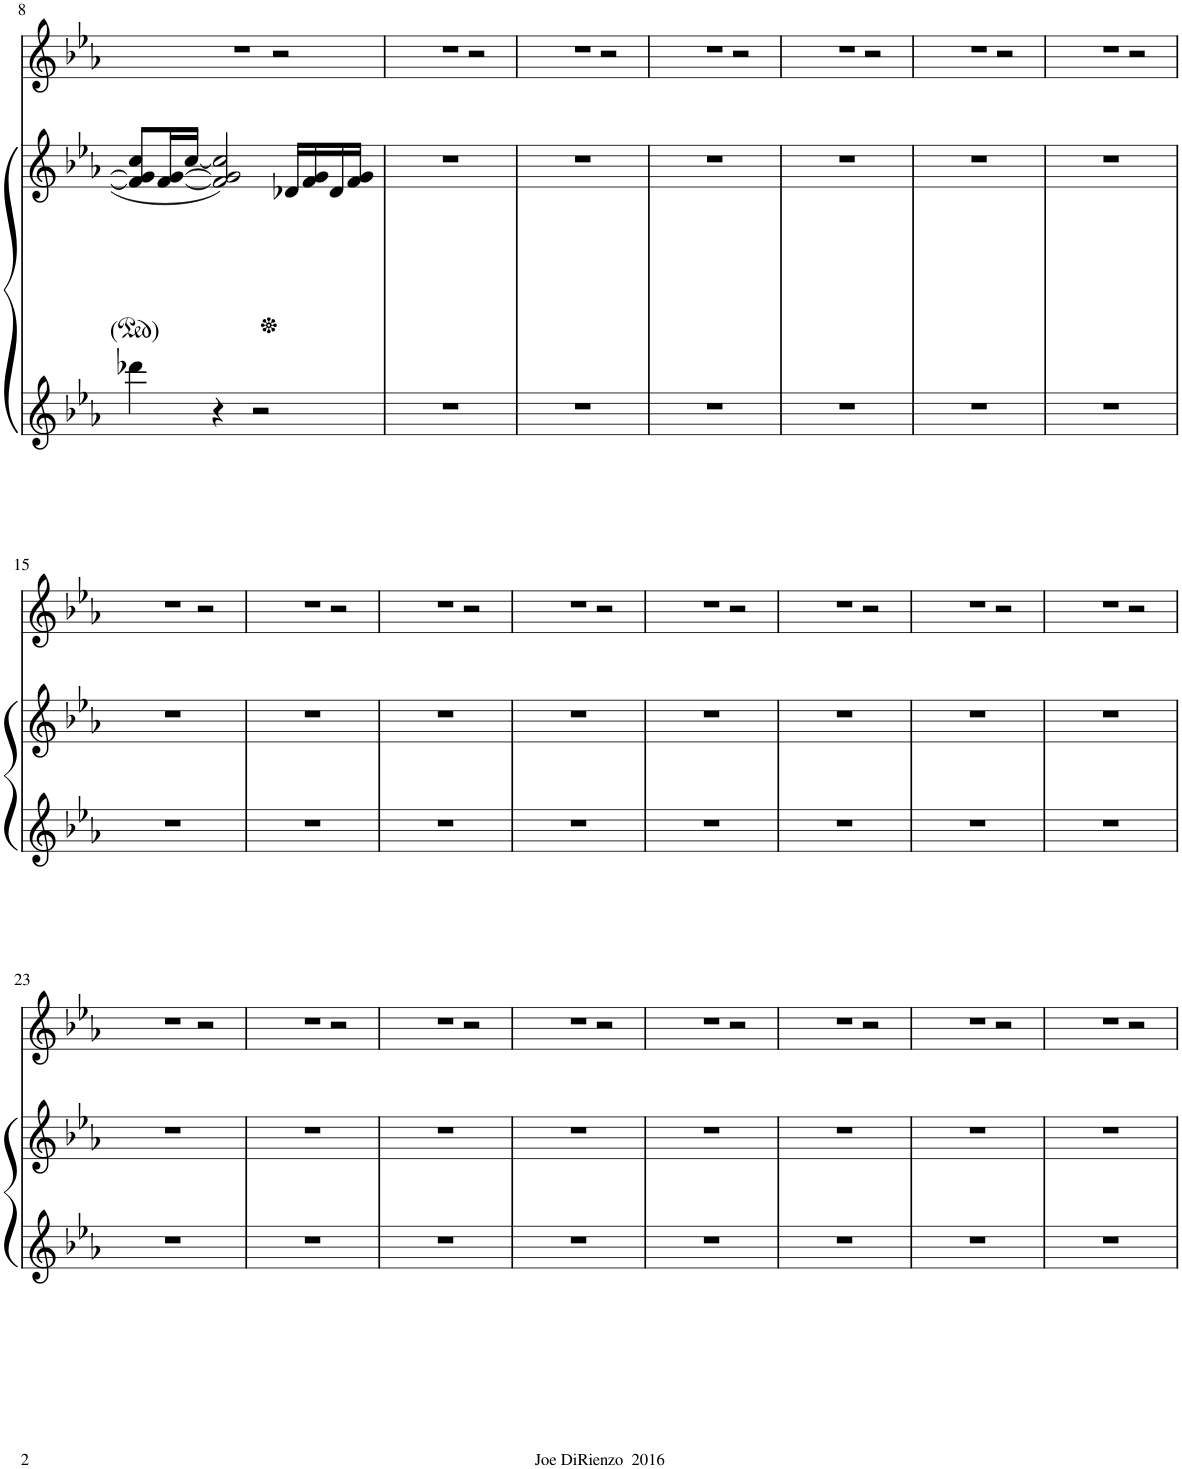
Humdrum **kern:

**kern	**kern	**kern
*part2	*part2	*part1
*staff3	*staff2	*staff1
*I"Piano	*	*I"Voice
*I'Pno	*	*
!!LO:PB:g=z
*clefG2	*clefG2	*clefG2
*k[b-e-a-]	*k[b-e-a-]	*k[b-e-a-]
*M4/4	*M4/4	*M12/8
=8	=8	=8
4ddd-X\	8f/] 8g/] 8cc/L	1.r
.	[16f/ [16g/L	.
.	[16cc/JJ	.
4r	2f/] 2g/] 2cc/]	.
2r	.	.
.	16d-X/LL	.
.	16f/ 16g/	.
.	16d-/	.
.	16f/ 16g/JJ	.
1ryy	1ryy	.
.	.	2r
=9	=9	=9
1r	1r	1.r
1ryy	1ryy	.
.	.	2r
=10	=10	=10
1r	1r	1.r
1ryy	1ryy	.
.	.	2r
=11	=11	=11
1r	1r	1.r
1ryy	1ryy	.
.	.	2r
=12	=12	=12
1r	1r	1.r
1ryy	1ryy	.
.	.	2r
=13	=13	=13
1r	1r	1.r
1ryy	1ryy	.
.	.	2r
=14	=14	=14
1r	1r	1.r
1ryy	1ryy	.
.	.	2r
!!LO:LB:g=z
=15	=15	=15
1r	1r	1.r
1ryy	1ryy	.
.	.	2r
=16	=16	=16
1r	1r	1.r
1ryy	1ryy	.
.	.	2r
=17	=17	=17
1r	1r	1.r
1ryy	1ryy	.
.	.	2r
=18	=18	=18
1r	1r	1.r
1ryy	1ryy	.
.	.	2r
=19	=19	=19
1r	1r	1.r
1ryy	1ryy	.
.	.	2r
=20	=20	=20
1r	1r	1.r
1ryy	1ryy	.
.	.	2r
=21	=21	=21
1r	1r	1.r
1ryy	1ryy	.
.	.	2r
=22	=22	=22
1r	1r	1.r
1ryy	1ryy	.
.	.	2r
!!LO:LB:g=z
=23	=23	=23
1r	1r	1.r
1ryy	1ryy	.
.	.	2r
=24	=24	=24
1r	1r	1.r
1ryy	1ryy	.
.	.	2r
=25	=25	=25
1r	1r	1.r
1ryy	1ryy	.
.	.	2r
=26	=26	=26
1r	1r	1.r
1ryy	1ryy	.
.	.	2r
=27	=27	=27
1r	1r	1.r
1ryy	1ryy	.
.	.	2r
=28	=28	=28
1r	1r	1.r
1ryy	1ryy	.
.	.	2r
=29	=29	=29
1r	1r	1.r
1ryy	1ryy	.
.	.	2r
=30	=30	=30
1r	1r	1.r
1ryy	1ryy	.
.	.	2r
=	=	=
*-	*-	*-
